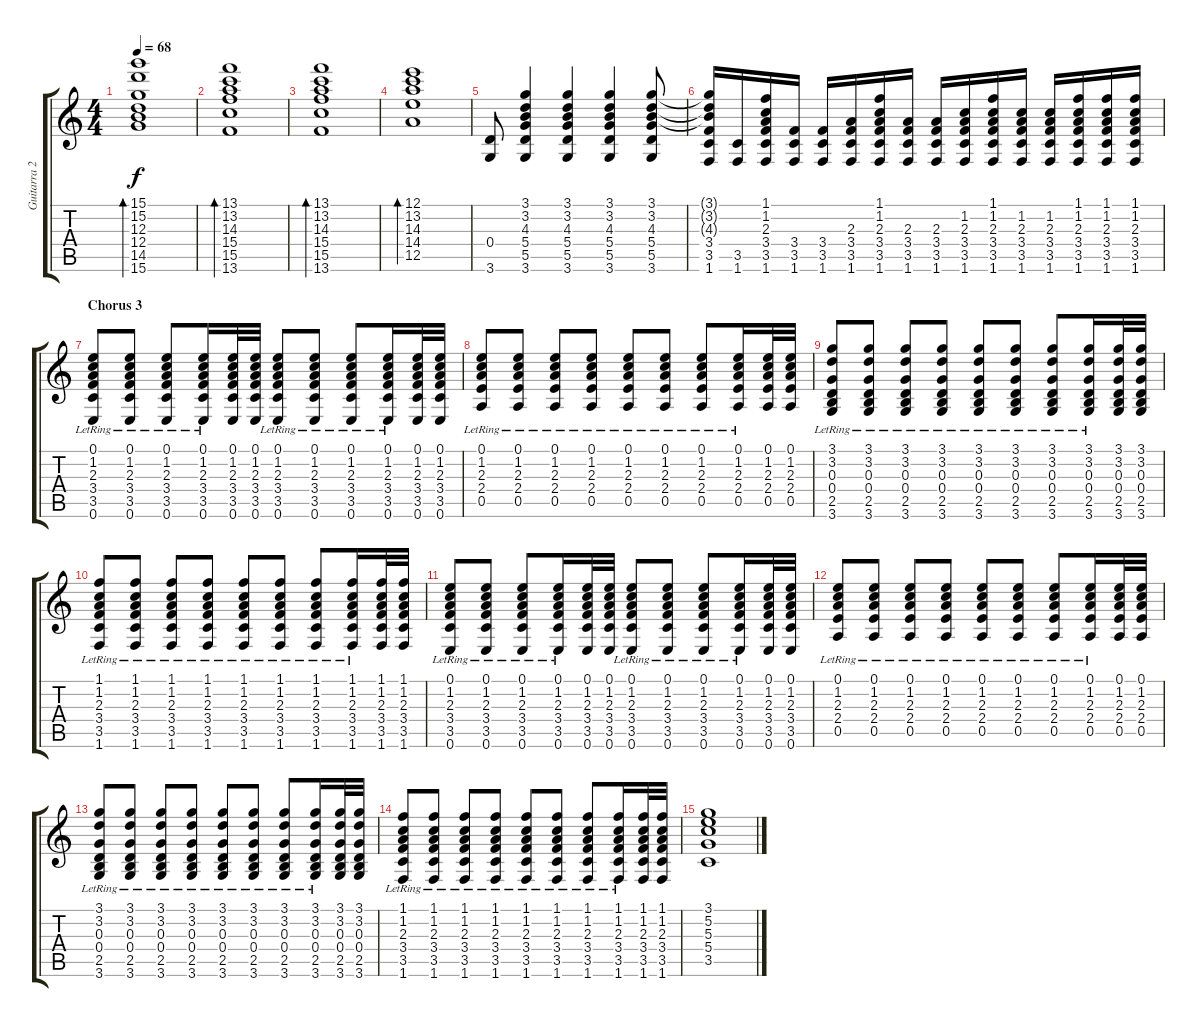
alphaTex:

\track ("Guitarra 2" "Guitarra 2") {instrument acousticguitarsteel}
\staff {score tabs}
\tuning (E4 B3 G3 D3 A2 E2) {hide}
\ts (4 4)
\tempo 68
\clef g2
\ks c
(15.1 15.2 12.3 12.4 14.5 15.6).1{bd 60 dy f} |
(13.1 13.2 14.3 15.4 15.5 13.6).1{bd 60} |
(13.1 13.2 14.3 15.4 15.5 13.6).1{bd 60} |
(12.1 13.2 14.3 14.4 12.5).1{bd 60} |
(0.4 3.6).8 (3.1 3.2 4.3 5.4 5.5 3.6).4 (3.1 3.2 4.3 5.4 5.5 3.6).4 (3.1 3.2 4.3 5.4 5.5 3.6).4 (3.1 3.2 4.3 5.4 5.5 3.6).8 |
(3.1{t} 3.2{t} 4.3{t} 3.4 3.5 1.6).16 (3.5 1.6).16 (1.1 1.2 2.3 3.4 3.5 1.6).16 (3.4 3.5 1.6).16 (3.4 3.5 1.6).16 (2.3 3.4 3.5 1.6).16 (1.1 1.2 2.3 3.4 3.5 1.6).16 (2.3 3.4 3.5 1.6).16 (2.3 3.4 3.5 1.6).16 (1.2 2.3 3.4 3.5 1.6).16 (1.1 1.2 2.3 3.4 3.5 1.6).16 (1.2 2.3 3.4 3.5 1.6).16 (1.2 2.3 3.4 3.5 1.6).16 (1.1 1.2 2.3 3.4 3.5 1.6).16 (1.1 1.2 2.3 3.4 3.5 1.6).16 (1.1 1.2 2.3 3.4 3.5 1.6).16 |
\section ("" "Chorus 3")
(0.1 1.2 2.3{lr} 3.4{lr} 3.5{lr} 0.6).8 (0.1 1.2 2.3{lr} 3.4{lr} 3.5{lr} 0.6).8 (0.1 1.2 2.3{lr} 3.4{lr} 3.5{lr} 0.6).8 (0.1 1.2 2.3{lr} 3.4{lr} 3.5{lr} 0.6).16 (0.1 1.2 2.3 3.4 3.5 0.6).32 (0.1 1.2 2.3 3.4 3.5 0.6).32 (0.1 1.2 2.3{lr} 3.4{lr} 3.5{lr} 0.6).8 (0.1 1.2 2.3{lr} 3.4{lr} 3.5{lr} 0.6).8 (0.1 1.2 2.3{lr} 3.4{lr} 3.5{lr} 0.6).8 (0.1 1.2 2.3{lr} 3.4{lr} 3.5{lr} 0.6).16 (0.1 1.2 2.3 3.4 3.5 0.6).32 (0.1 1.2 2.3 3.4 3.5 0.6).32 |
(0.1 1.2{lr} 2.3{lr} 2.4{lr} 0.5{lr}).8 (0.1 1.2{lr} 2.3{lr} 2.4{lr} 0.5{lr}).8 (0.1 1.2{lr} 2.3{lr} 2.4{lr} 0.5{lr}).8 (0.1 1.2{lr} 2.3{lr} 2.4{lr} 0.5{lr}).8 (0.1 1.2{lr} 2.3{lr} 2.4{lr} 0.5{lr}).8 (0.1 1.2{lr} 2.3{lr} 2.4{lr} 0.5{lr}).8 (0.1 1.2{lr} 2.3{lr} 2.4{lr} 0.5{lr}).8 (0.1 1.2{lr} 2.3{lr} 2.4{lr} 0.5{lr}).16 (0.1 1.2 2.3 2.4 0.5).32 (0.1 1.2 2.3 2.4 0.5).32 |
(3.1 3.2 0.3{lr} 0.4{lr} 2.5{lr} 3.6).8 (3.1 3.2 0.3{lr} 0.4{lr} 2.5{lr} 3.6).8 (3.1 3.2 0.3{lr} 0.4{lr} 2.5{lr} 3.6).8 (3.1 3.2 0.3{lr} 0.4{lr} 2.5{lr} 3.6).8 (3.1 3.2 0.3{lr} 0.4{lr} 2.5{lr} 3.6).8 (3.1 3.2 0.3{lr} 0.4{lr} 2.5{lr} 3.6).8 (3.1 3.2 0.3{lr} 0.4{lr} 2.5{lr} 3.6).8 (3.1 3.2 0.3{lr} 0.4{lr} 2.5{lr} 3.6).16 (3.1 3.2 0.3 0.4 2.5 3.6).32 (3.1 3.2 0.3 0.4 2.5 3.6).32 |
(1.1 1.2 2.3{lr} 3.4{lr} 3.5{lr} 1.6).8 (1.1 1.2 2.3{lr} 3.4{lr} 3.5{lr} 1.6).8 (1.1 1.2 2.3{lr} 3.4{lr} 3.5{lr} 1.6).8 (1.1 1.2 2.3{lr} 3.4{lr} 3.5{lr} 1.6).8 (1.1 1.2 2.3{lr} 3.4{lr} 3.5{lr} 1.6).8 (1.1 1.2 2.3{lr} 3.4{lr} 3.5{lr} 1.6).8 (1.1 1.2 2.3{lr} 3.4{lr} 3.5{lr} 1.6).8 (1.1 1.2 2.3{lr} 3.4{lr} 3.5{lr} 1.6).16 (1.1 1.2 2.3 3.4 3.5 1.6).32 (1.1 1.2 2.3 3.4 3.5 1.6).32 |
(0.1 1.2 2.3{lr} 3.4{lr} 3.5{lr} 0.6).8 (0.1 1.2 2.3{lr} 3.4{lr} 3.5{lr} 0.6).8 (0.1 1.2 2.3{lr} 3.4{lr} 3.5{lr} 0.6).8 (0.1 1.2 2.3{lr} 3.4{lr} 3.5{lr} 0.6).16 (0.1 1.2 2.3 3.4 3.5 0.6).32 (0.1 1.2 2.3 3.4 3.5 0.6).32 (0.1 1.2 2.3{lr} 3.4{lr} 3.5{lr} 0.6).8 (0.1 1.2 2.3{lr} 3.4{lr} 3.5{lr} 0.6).8 (0.1 1.2 2.3{lr} 3.4{lr} 3.5{lr} 0.6).8 (0.1 1.2 2.3{lr} 3.4{lr} 3.5{lr} 0.6).16 (0.1 1.2 2.3 3.4 3.5 0.6).32 (0.1 1.2 2.3 3.4 3.5 0.6).32 |
(0.1 1.2{lr} 2.3{lr} 2.4{lr} 0.5{lr}).8 (0.1 1.2{lr} 2.3{lr} 2.4{lr} 0.5{lr}).8 (0.1 1.2{lr} 2.3{lr} 2.4{lr} 0.5{lr}).8 (0.1 1.2{lr} 2.3{lr} 2.4{lr} 0.5{lr}).8 (0.1 1.2{lr} 2.3{lr} 2.4{lr} 0.5{lr}).8 (0.1 1.2{lr} 2.3{lr} 2.4{lr} 0.5{lr}).8 (0.1 1.2{lr} 2.3{lr} 2.4{lr} 0.5{lr}).8 (0.1 1.2{lr} 2.3{lr} 2.4{lr} 0.5{lr}).16 (0.1 1.2 2.3 2.4 0.5).32 (0.1 1.2 2.3 2.4 0.5).32 |
(3.1 3.2 0.3{lr} 0.4{lr} 2.5{lr} 3.6).8 (3.1 3.2 0.3{lr} 0.4{lr} 2.5{lr} 3.6).8 (3.1 3.2 0.3{lr} 0.4{lr} 2.5{lr} 3.6).8 (3.1 3.2 0.3{lr} 0.4{lr} 2.5{lr} 3.6).8 (3.1 3.2 0.3{lr} 0.4{lr} 2.5{lr} 3.6).8 (3.1 3.2 0.3{lr} 0.4{lr} 2.5{lr} 3.6).8 (3.1 3.2 0.3{lr} 0.4{lr} 2.5{lr} 3.6).8 (3.1 3.2 0.3{lr} 0.4{lr} 2.5{lr} 3.6).16 (3.1 3.2 0.3 0.4 2.5 3.6).32 (3.1 3.2 0.3 0.4 2.5 3.6).32 |
(1.1 1.2 2.3{lr} 3.4{lr} 3.5{lr} 1.6).8 (1.1 1.2 2.3{lr} 3.4{lr} 3.5{lr} 1.6).8 (1.1 1.2 2.3{lr} 3.4{lr} 3.5{lr} 1.6).8 (1.1 1.2 2.3{lr} 3.4{lr} 3.5{lr} 1.6).8 (1.1 1.2 2.3{lr} 3.4{lr} 3.5{lr} 1.6).8 (1.1 1.2 2.3{lr} 3.4{lr} 3.5{lr} 1.6).8 (1.1 1.2 2.3{lr} 3.4{lr} 3.5{lr} 1.6).8 (1.1 1.2 2.3{lr} 3.4{lr} 3.5{lr} 1.6).16 (1.1 1.2 2.3 3.4 3.5 1.6).32 (1.1 1.2 2.3 3.4 3.5 1.6).32 |
(3.1 5.2 5.3 5.4 3.5).1
